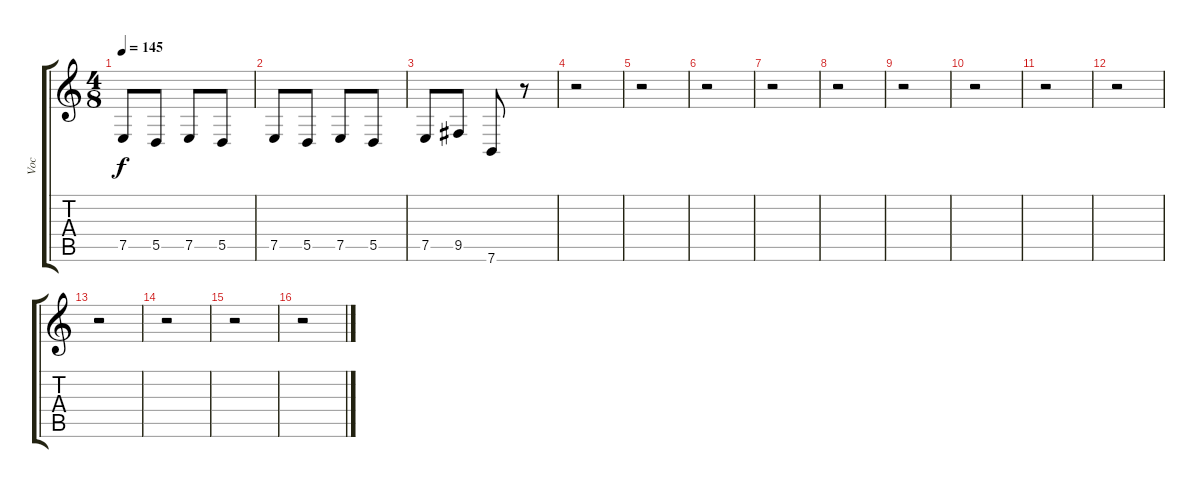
\track ("Voc" "Voc") {instrument lead8bassandlead}
\staff {score tabs}
\tuning (E4 B3 G3 D3 A2 E2) {hide}
\ts (4 8)
\tempo 145
\clef g2
\ks c
7.5.8{dy f} 5.5.8 7.5.8 5.5.8 |
7.5.8 5.5.8 7.5.8 5.5.8 |
7.5.8 9.5.8 7.6.8 r.8 |
r.2 |
r.2 |
r.2 |
r.2 |
r.2 |
r.2 |
r.2 |
r.2 |
r.2 |
r.2 |
r.2 |
r.2 |
r.2
